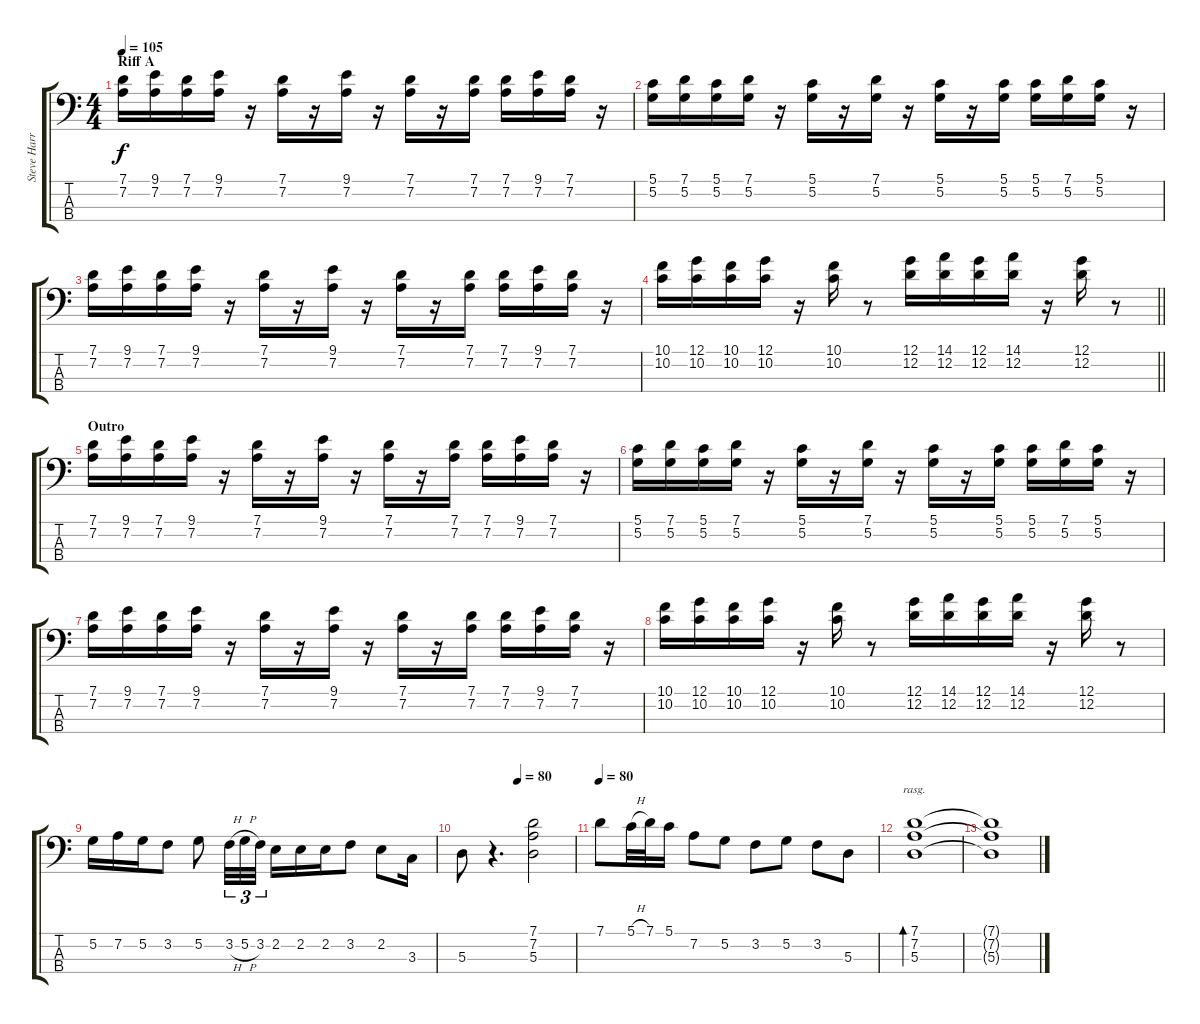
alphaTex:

\track ("Steve Harris" "Steve Harr") {instrument electricbassfinger}
\staff {score tabs}
\tuning (G2 D2 A1 E1) {hide}
\ts (4 4)
\section ("" "Riff A")
\tempo 105
\clef f4
\ks c
(7.1 7.2).16{dy f} (9.1 7.2).16 (7.1 7.2).16 (9.1 7.2).16 r.16 (7.1 7.2).16 r.16 (9.1 7.2).16 r.16 (7.1 7.2).16 r.16 (7.1 7.2).16 (7.1 7.2).16 (9.1 7.2).16 (7.1 7.2).16 r.16 |
(5.1 5.2).16 (7.1 5.2).16 (5.1 5.2).16 (7.1 5.2).16 r.16 (5.1 5.2).16 r.16 (7.1 5.2).16 r.16 (5.1 5.2).16 r.16 (5.1 5.2).16 (5.1 5.2).16 (7.1 5.2).16 (5.1 5.2).16 r.16 |
(7.1 7.2).16 (9.1 7.2).16 (7.1 7.2).16 (9.1 7.2).16 r.16 (7.1 7.2).16 r.16 (9.1 7.2).16 r.16 (7.1 7.2).16 r.16 (7.1 7.2).16 (7.1 7.2).16 (9.1 7.2).16 (7.1 7.2).16 r.16 |
\barLineRight lightlight
(10.1 10.2).16 (12.1 10.2).16 (10.1 10.2).16 (12.1 10.2).16 r.16 (10.1 10.2).16 r.8 (12.1 12.2).16 (14.1 12.2).16 (12.1 12.2).16 (14.1 12.2).16 r.16 (12.1 12.2).16 r.8 |
\section ("" "Outro")
(7.1 7.2).16 (9.1 7.2).16 (7.1 7.2).16 (9.1 7.2).16 r.16 (7.1 7.2).16 r.16 (9.1 7.2).16 r.16 (7.1 7.2).16 r.16 (7.1 7.2).16 (7.1 7.2).16 (9.1 7.2).16 (7.1 7.2).16 r.16 |
(5.1 5.2).16 (7.1 5.2).16 (5.1 5.2).16 (7.1 5.2).16 r.16 (5.1 5.2).16 r.16 (7.1 5.2).16 r.16 (5.1 5.2).16 r.16 (5.1 5.2).16 (5.1 5.2).16 (7.1 5.2).16 (5.1 5.2).16 r.16 |
(7.1 7.2).16 (9.1 7.2).16 (7.1 7.2).16 (9.1 7.2).16 r.16 (7.1 7.2).16 r.16 (9.1 7.2).16 r.16 (7.1 7.2).16 r.16 (7.1 7.2).16 (7.1 7.2).16 (9.1 7.2).16 (7.1 7.2).16 r.16 |
(10.1 10.2).16 (12.1 10.2).16 (10.1 10.2).16 (12.1 10.2).16 r.16 (10.1 10.2).16 r.8 (12.1 12.2).16 (14.1 12.2).16 (12.1 12.2).16 (14.1 12.2).16 r.16 (12.1 12.2).16 r.8 |
5.2.16 7.2.16 5.2.16 3.2.8 5.2.8 3.2{h}.32{tu (3 2)} 5.2{h}.32{tu (3 2)} 3.2.32{tu (3 2)} 2.2.16 2.2.16 2.2.16 3.2.8 2.2.8 3.3.16 |
\tempo (80 0.5)
5.3.8 r.4{d} (7.1 7.2 5.3).2 |
\tempo 80
7.1.8 5.1{h}.32 7.1.32 5.1.16 7.2.8 5.2.8 3.2.8 5.2.8 3.2.8 5.3.8 |
(7.1 7.2 5.3).1{bd 240 rasg ii volume 0} |
(7.1{t} 7.2{t} 5.3{t}).1
